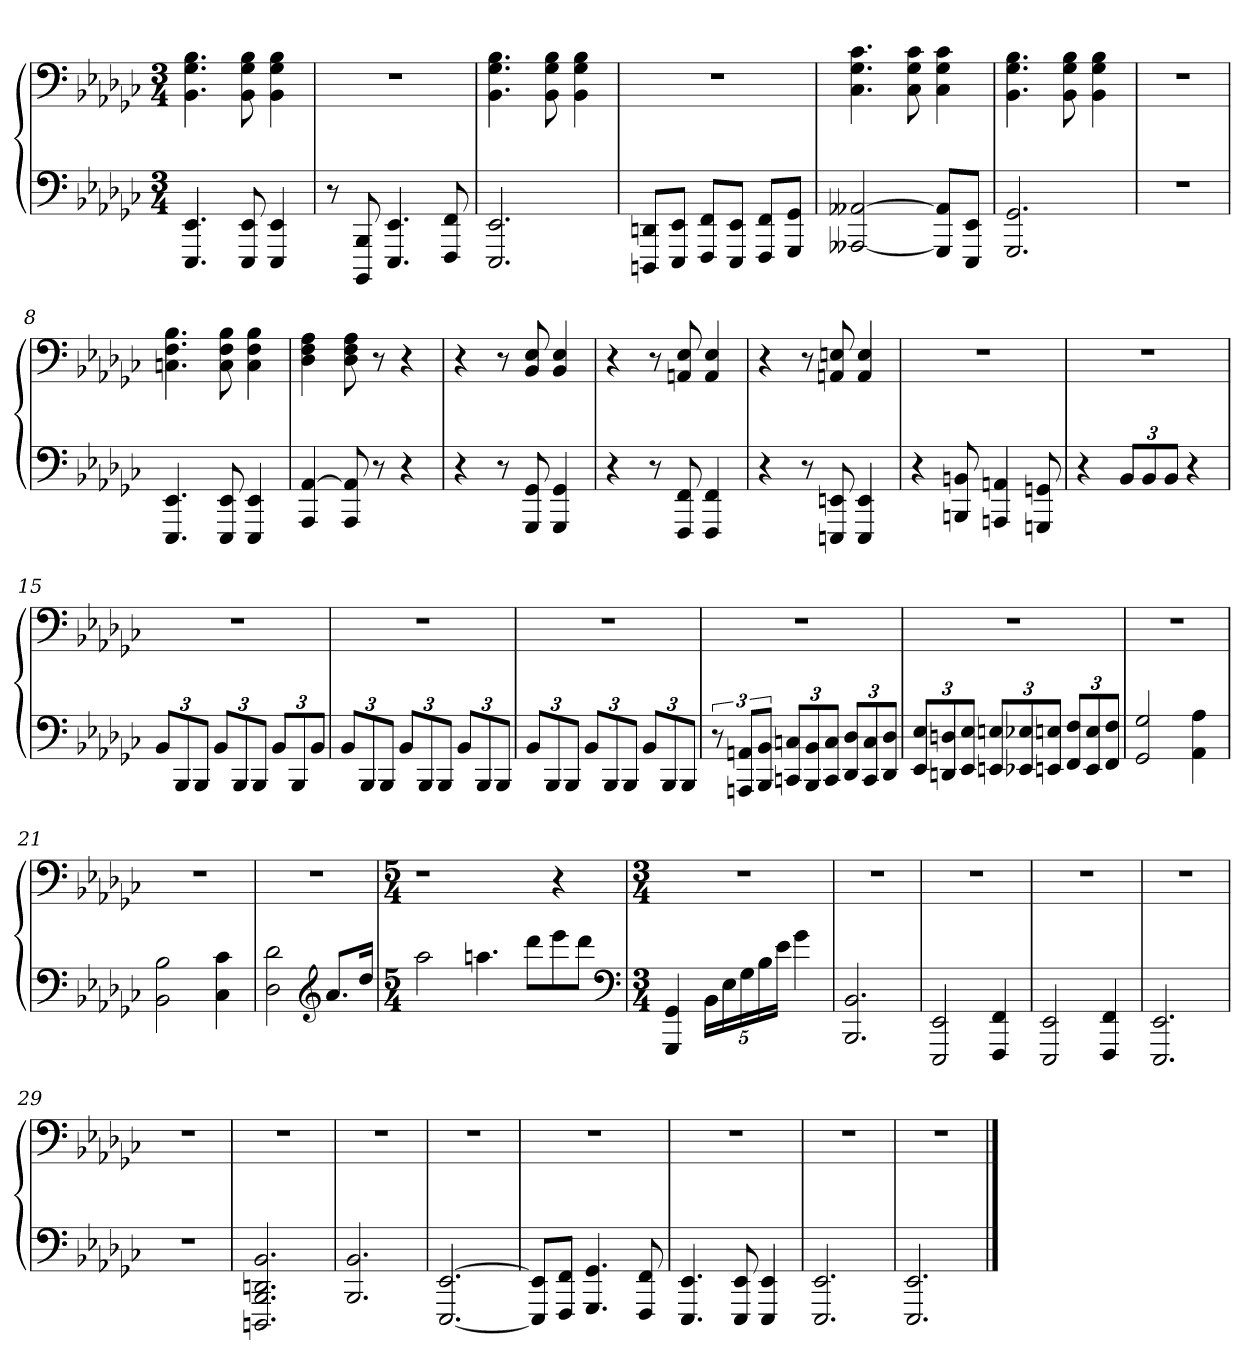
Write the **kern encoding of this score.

**kern	**kern
*part1	*part1
*staff2	*staff1
*clefF4	*clefF4
*k[b-e-a-d-g-c-]	*k[b-e-a-d-g-c-]
*G-:	*G-:
*M3/4	*M3/4
=1	=1
4.EEE-/ 4.EE-/	4.BB-\ 4.G-\ 4.B-\
8EEE-/ 8EE-/	8BB-\ 8G-\ 8B-\
4EEE-/ 4EE-/	4BB-\ 4G-\ 4B-\
=2	=2
8r	2.r
8BBBB-/ 8BBB-/	.
4.EEE-/ 4.EE-/	.
8FFF/ 8FF/	.
=3	=3
2.EEE-/ 2.EE-/	4.BB-\ 4.G-\ 4.B-\
.	8BB-\ 8G-\ 8B-\
.	4BB-\ 4G-\ 4B-\
=4	=4
8DDDn/ 8DDn/L	2.r
8EEE-/ 8EE-/J	.
8FFF/ 8FF/L	.
8EEE-/ 8EE-/J	.
8FFF/ 8FF/L	.
8GGG-/ 8GG-/J	.
=5	=5
[2AAA--X/ [2AA--X/	4.C-\ 4.G-\ 4.c-\
.	8C-\ 8G-\ 8c-\
8GGG]/ 8AA--]/L	4C-\ 4G-\ 4c-\
8EEE-/ 8EE-/J	.
=6	=6
2.GGG-/ 2.GG-/	4.BB-\ 4.G-\ 4.B-\
.	8BB-\ 8G-\ 8B-\
.	4BB-\ 4G-\ 4B-\
=7	=7
2.r	2.r
=8	=8
4.EEE-/ 4.EE-/	4.Cn\ 4.F\ 4.B-\
8EEE-/ 8EE-/	8C\ 8F\ 8B-\
4EEE-/ 4EE-/	4C\ 4F\ 4B-\
=9	=9
4AAA-/ [4AA-/	4D-\ 4F\ 4A-\
8AAA-/ 8AA-]/	8D-\ 8F\ 8A-\
8r	8r
4r	4r
=10	=10
4r	4r
8r	8r
8GGG-/ 8GG-/	8BB-/ 8E-/
4GGG-/ 4GG-/	4BB-/ 4E-/
=11	=11
4r	4r
8r	8r
8FFF/ 8FF/	8AAn/ 8E-/
4FFF/ 4FF/	4AA/ 4E-/
=12	=12
4r	4r
8r	8r
8EEEn/ 8EEn/	8AAn/ 8En/
4EEE/ 4EE/	4AA/ 4E/
=13	=13
4r	2.r
8BBBn/ 8BBn/	.
4AAAn/ 4AAn/	.
8GGGn/ 8GGn/	.
=14	=14
4r	2.r
12BB-/L	.
12BB-/	.
12BB-/J	.
4r	.
=15	=15
12BB-/L	2.r
12BBB-/	.
12BBB-/J	.
12BB-/L	.
12BBB-/	.
12BBB-/J	.
12BB-/L	.
12BBB-/	.
12BB-/J	.
=16	=16
12BB-/L	2.r
12BBB-/	.
12BBB-/J	.
12BB-/L	.
12BBB-/	.
12BBB-/J	.
12BB-/L	.
12BBB-/	.
12BBB-/J	.
=17	=17
12BB-/L	2.r
12BBB-/	.
12BBB-/J	.
12BB-/L	.
12BBB-/	.
12BBB-/J	.
12BB-/L	.
12BBB-/	.
12BBB-/J	.
=18	=18
12r	2.r
12AAAn/ 12AAn/L	.
12BBB-/ 12BB-/J	.
12CCn/ 12Cn/L	.
12BBB-/ 12BB-/	.
12CC/ 12C/J	.
12DD-/ 12D-/L	.
12CC/ 12C/	.
12DD-/ 12D-/J	.
=19	=19
12EE-/ 12E-/L	2.r
12DDn/ 12Dn/	.
12EE-/ 12E-/J	.
12EEn/ 12En/L	.
12EE-X/ 12E-X/	.
12EEn/ 12En/J	.
12FF/ 12F/L	.
12EE/ 12E/	.
12FF/ 12F/J	.
=20	=20
2GG-/ 2G-/	2.r
4AA-\ 4A-\	.
=21	=21
2BB-\ 2B-\	2.r
4C-\ 4c-\	.
=22	=22
2D-\ 2d-\	2.r
*clefG2	*
8.a-/L	.
16dd-/Jk	.
=23	=23
*M5/4	*M5/4
2aa-\	1r
4.aan\	.
8ddd-\L	.
8eee-\	4r
8ddd-\J	.
*clefF4	*
=24	=24
*M3/4	*M3/4
4GGG-/ 4GG-/	2.r
20BB-\LL	.
20E-\	.
20G-\	.
20B-\	.
20e-\JJ	.
4g-\	.
=25	=25
2.BBB-/ 2.BB-/	2.r
=26	=26
2EEE-/ 2EE-/	2.r
4FFF/ 4FF/	.
=27	=27
2EEE-/ 2EE-/	2.r
4FFF/ 4FF/	.
=28	=28
2.EEE-/ 2.EE-/	2.r
=29	=29
2.r	2.r
=30	=30
2.DDDn/ 2.BBB-/ 2.DDn/ 2.BB-/	2.r
=31	=31
2.BBB-/ 2.BB-/	2.r
=32	=32
[2.EEE-/ [2.EE-/	2.r
=33	=33
8EEE-]/ 8EE-]/L	2.r
8FFF/ 8FF/J	.
4.GGG-/ 4.GG-/	.
8FFF/ 8FF/	.
=34	=34
4.EEE-/ 4.EE-/	2.r
8EEE-/ 8EE-/	.
4EEE-/ 4EE-/	.
=35	=35
2.EEE-/ 2.EE-/	2.r
=36	=36
2.EEE-/ 2.EE-/	2.r
==	==
*-	*-
